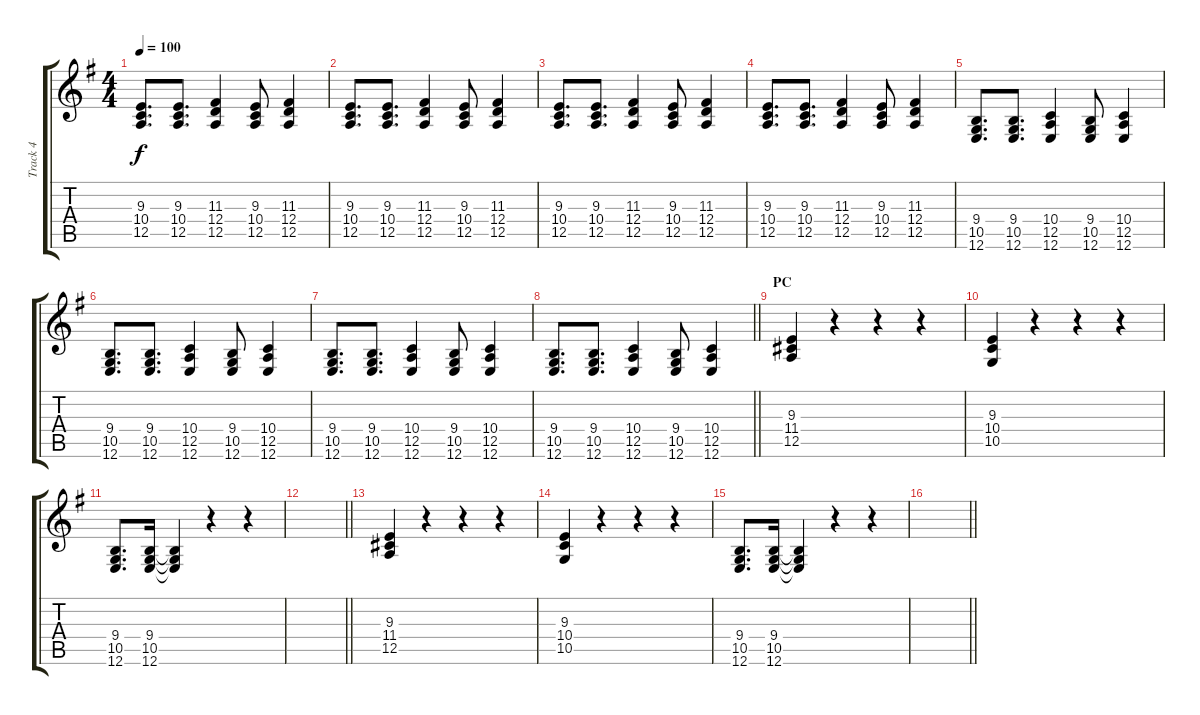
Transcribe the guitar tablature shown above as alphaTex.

\track ("Track 4" "Track 4") {instrument electricgrandpiano}
\staff {score tabs}
\tuning (E4 B3 G3 D3 A2 E2) {hide}
\ts (4 4)
\tempo 100
\clef g2
\ks g
(9.3 10.4 12.5).8{d dy f} (9.3 10.4 12.5).8{d} (11.3 12.4 12.5).4 (9.3 10.4 12.5).8 (11.3 12.4 12.5).4 |
(9.3 10.4 12.5).8{d} (9.3 10.4 12.5).8{d} (11.3 12.4 12.5).4 (9.3 10.4 12.5).8 (11.3 12.4 12.5).4 |
(9.3 10.4 12.5).8{d} (9.3 10.4 12.5).8{d} (11.3 12.4 12.5).4 (9.3 10.4 12.5).8 (11.3 12.4 12.5).4 |
(9.3 10.4 12.5).8{d} (9.3 10.4 12.5).8{d} (11.3 12.4 12.5).4 (9.3 10.4 12.5).8 (11.3 12.4 12.5).4 |
(9.4 10.5 12.6).8{d} (9.4 10.5 12.6).8{d} (10.4 12.5 12.6).4 (9.4 10.5 12.6).8 (10.4 12.5 12.6).4 |
(9.4 10.5 12.6).8{d} (9.4 10.5 12.6).8{d} (10.4 12.5 12.6).4 (9.4 10.5 12.6).8 (10.4 12.5 12.6).4 |
(9.4 10.5 12.6).8{d} (9.4 10.5 12.6).8{d} (10.4 12.5 12.6).4 (9.4 10.5 12.6).8 (10.4 12.5 12.6).4 |
\barLineRight lightlight
(9.4 10.5 12.6).8{d} (9.4 10.5 12.6).8{d} (10.4 12.5 12.6).4 (9.4 10.5 12.6).8 (10.4 12.5 12.6).4 |
\section ("" "PC")
(9.3 11.4 12.5).4 r.4 r.4 r.4 |
(9.3 10.4 10.5).4 r.4 r.4 r.4 |
(9.4 10.5 12.6).8{d} (9.4 10.5 12.6).16 (9.4{t} 10.5{t} 12.6{t}).4 r.4 r.4 |
\barLineRight lightlight
|
(9.3 11.4 12.5).4 r.4 r.4 r.4 |
(9.3 10.4 10.5).4 r.4 r.4 r.4 |
(9.4 10.5 12.6).8{d} (9.4 10.5 12.6).16 (9.4{t} 10.5{t} 12.6{t}).4 r.4 r.4 |
\barLineRight lightlight
